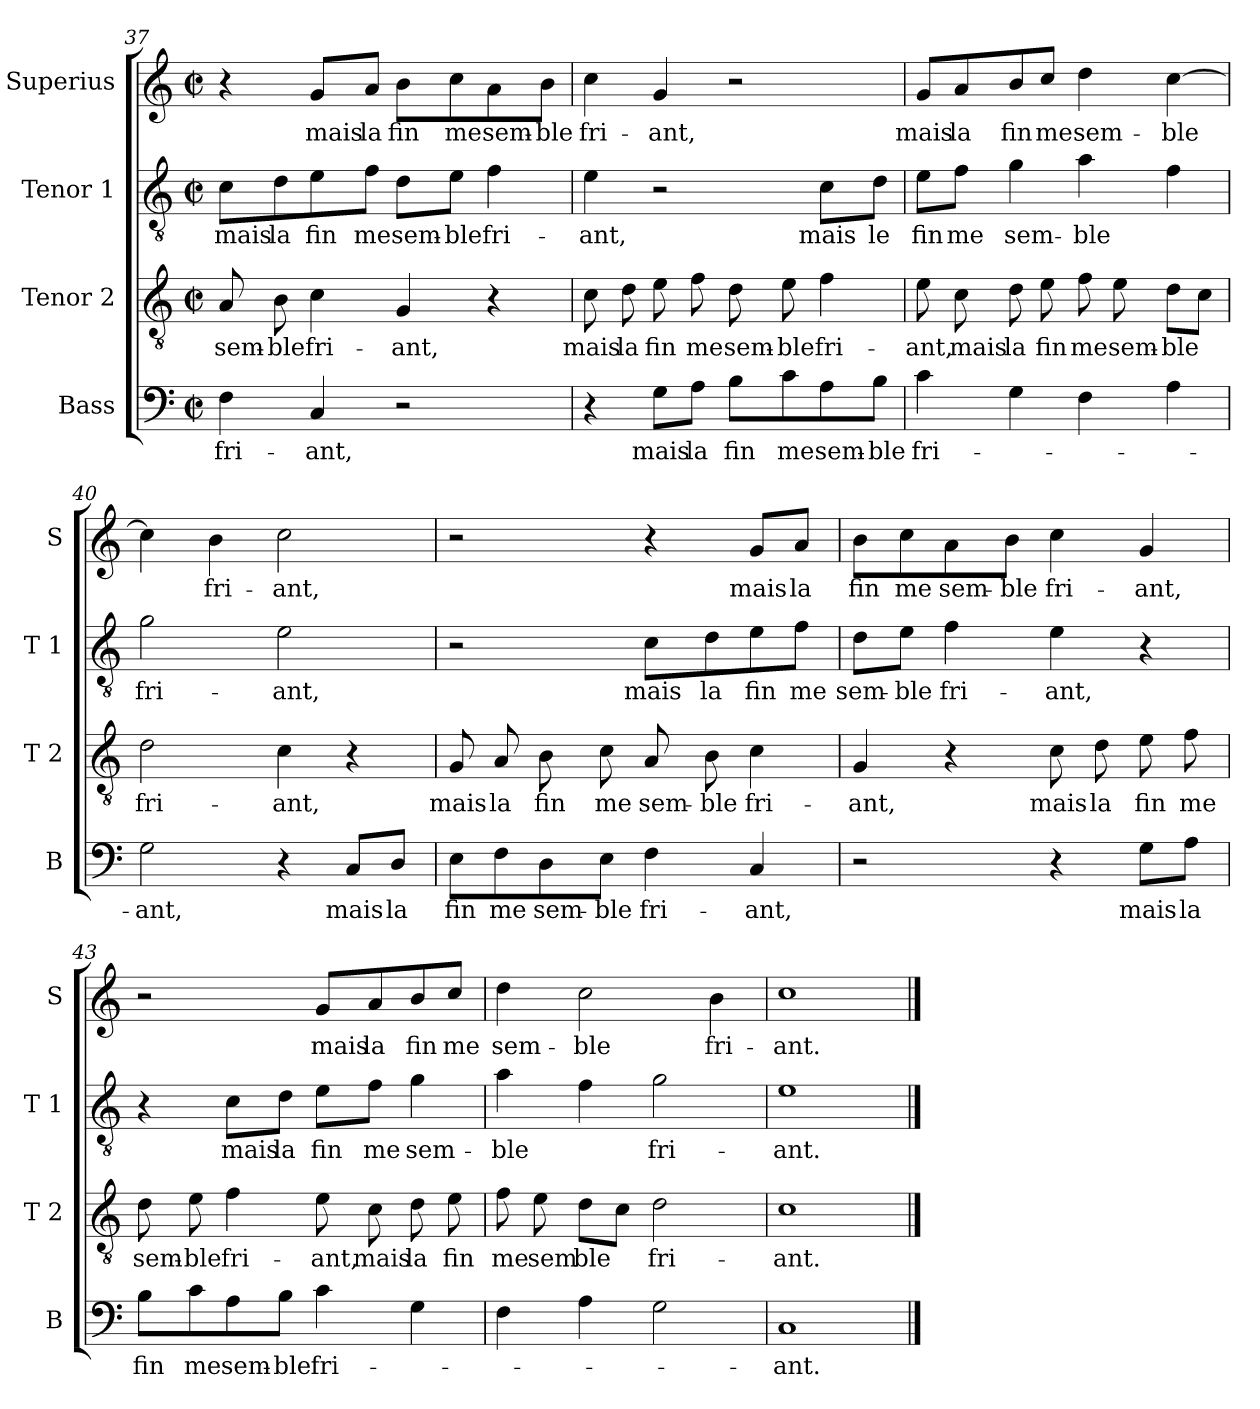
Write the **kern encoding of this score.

**kern	**text	**kern	**text	**kern	**text	**kern	**text
*part4	*part4	*part3	*part3	*part2	*part2	*part1	*part1
*staff4	*staff4	*staff3	*staff3	*staff2	*staff2	*staff1	*staff1
*I"Bass	*	*I"Tenor 2	*	*I"Tenor 1	*	*I"Superius	*
*I'B	*	*I'T 2	*	*I'T 1	*	*I'S	*
*clefF4	*	*clefGv2	*	*clefGv2	*	*clefG2	*
*k[]	*	*k[]	*	*k[]	*	*k[]	*
*C:	*	*C:	*	*C:	*	*C:	*
*M2/2	*	*M2/2	*	*M2/2	*	*M2/2	*
*met(c|)	*	*met(c|)	*	*met(c|)	*	*met(c|)	*
=37	=37	=37	=37	=37	=37	=37	=37
4F\	fri-	8A/	sem-	8c\L	mais	4r	.
.	.	8B\	-ble	8d\	la	.	.
4C/	-ant,	4c\	fri-	8e\	fin	8g/L	mais
.	.	.	.	8f\J	me	8a/J	la
2r	.	4G/	-ant,	8d\L	sem-	8b\L	fin
.	.	.	.	8e\J	-ble	8cc\	me
.	.	4r	.	4f\	fri-	8a\	sem-
.	.	.	.	.	.	8b\J	-ble
!!LO:LB:g=z
=38	=38	=38	=38	=38	=38	=38	=38
4r	.	8c\	mais	4e\	-ant,	4cc\	fri-
.	.	8d\	la	.	.	.	.
8G\L	mais	8e\	fin	2r	.	4g/	-ant,
8A\J	la	8f\	me	.	.	.	.
8B\L	fin	8d\	sem-	.	.	2r	.
8c\	me	8e\	-ble	.	.	.	.
8A\	sem-	4f\	fri-	8c\L	mais	.	.
8B\J	-ble	.	.	8d\J	le	.	.
=39	=39	=39	=39	=39	=39	=39	=39
4c\	fri-	8e\	-ant,	8e\L	fin	8g/L	mais
.	.	8c\	mais	8f\J	me	8a/	la
4G\	.	8d\	la	4g\	sem-	8b/	fin
.	.	8e\	fin	.	.	8cc/J	me
4F\	.	8f\	me	4a\	-ble	4dd\	sem-
.	.	8e\	sem-	.	.	.	.
4A\	.	8d\L	-ble	4f\	.	[4cc\	-ble
.	.	8c\J	.	.	.	.	.
=40	=40	=40	=40	=40	=40	=40	=40
2G\	-ant,	2d\	fri-	2g\	fri-	4cc\]	.
.	.	.	.	.	.	4b\	fri-
4r	.	4c\	-ant,	2e\	-ant,	2cc\	-ant,
8C/L	mais	4r	.	.	.	.	.
8D/J	la	.	.	.	.	.	.
=41	=41	=41	=41	=41	=41	=41	=41
8E\L	fin	8G/	mais	2r	.	2r	.
8F\	me	8A/	la	.	.	.	.
8D\	sem-	8B\	fin	.	.	.	.
8E\J	-ble	8c\	me	.	.	.	.
4F\	fri-	8A/	sem-	8c\L	mais	4r	.
.	.	8B\	-ble	8d\	la	.	.
4C/	-ant,	4c\	fri-	8e\	fin	8g/L	mais
.	.	.	.	8f\J	me	8a/J	la
!!LO:LB:g=z
=42	=42	=42	=42	=42	=42	=42	=42
2r	.	4G/	-ant,	8d\L	sem-	8b\L	fin
.	.	.	.	8e\J	-ble	8cc\	me
.	.	4r	.	4f\	fri-	8a\	sem-
.	.	.	.	.	.	8b\J	-ble
4r	.	8c\	mais	4e\	-ant,	4cc\	fri-
.	.	8d\	la	.	.	.	.
8G\L	mais	8e\	fin	4r	.	4g/	-ant,
8A\J	la	8f\	me	.	.	.	.
=43	=43	=43	=43	=43	=43	=43	=43
8B\L	fin	8d\	sem-	4r	.	2r	.
8c\	me	8e\	-ble	.	.	.	.
8A\	sem-	4f\	fri-	8c\L	mais	.	.
8B\J	-ble	.	.	8d\J	la	.	.
4c\	fri-	8e\	-ant,	8e\L	fin	8g/L	mais
.	.	8c\	mais	8f\J	me	8a/	la
4G\	.	8d\	la	4g\	sem-	8b/	fin
.	.	8e\	fin	.	.	8cc/J	me
=44	=44	=44	=44	=44	=44	=44	=44
4F\	.	8f\	me	4a\	-ble	4dd\	sem-
.	.	8e\	sem	.	.	.	.
4A\	.	8d\L	ble	4f\	.	2cc\	-ble
.	.	8c\J	.	.	.	.	.
2G\	.	2d\	fri-	2g\	fri-	.	.
.	.	.	.	.	.	4b\	fri-
=45	=45	=45	=45	=45	=45	=45	=45
1C	-ant.	1c	-ant.	1e	-ant.	1cc	-ant.
==	==	==	==	==	==	==	==
*-	*-	*-	*-	*-	*-	*-	*-
